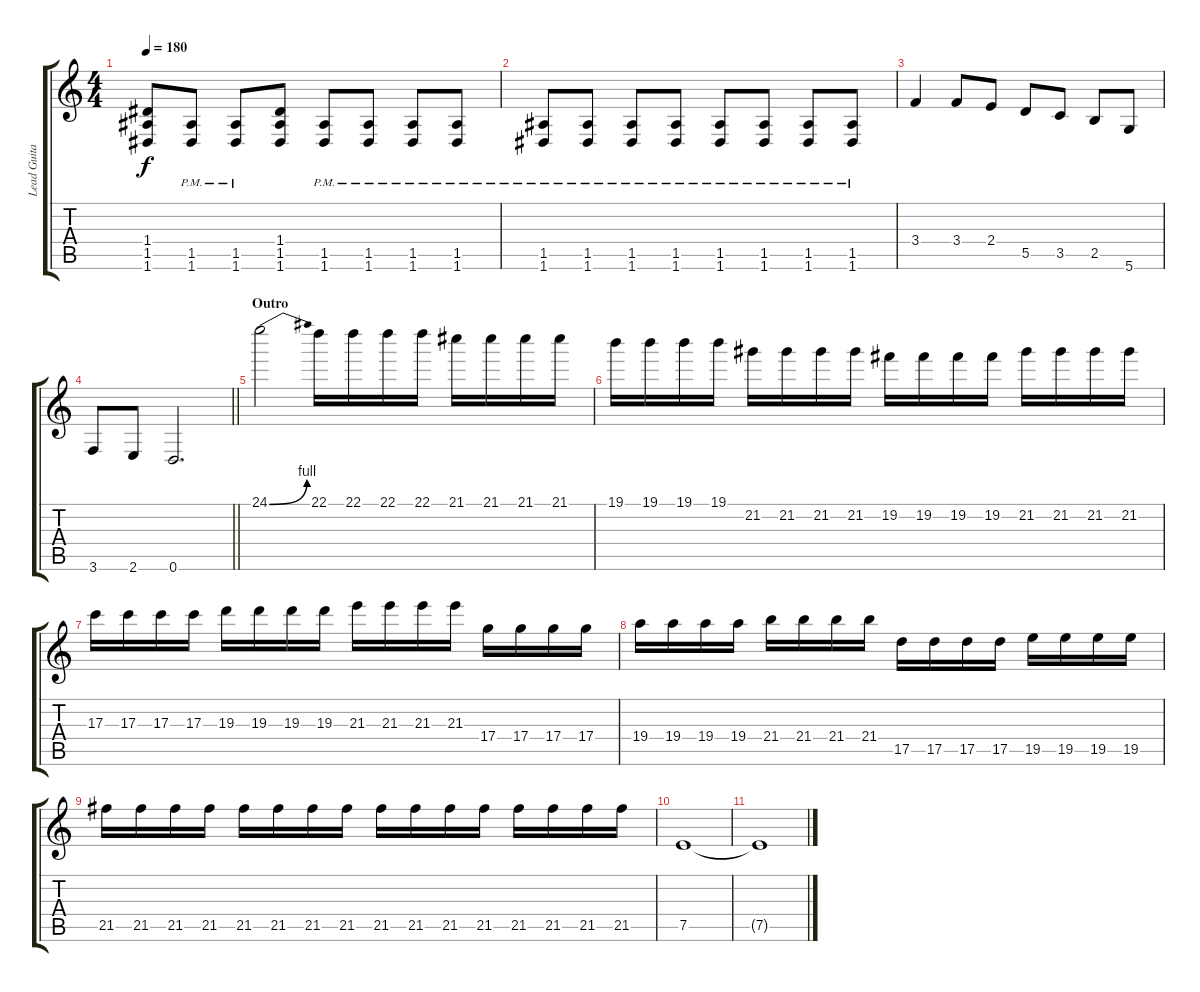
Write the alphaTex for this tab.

\track ("Lead Guitar" "Lead Guita") {instrument overdrivenguitar}
\staff {score tabs}
\tuning (E4 B3 G3 D3 A2 D2) {hide}
\ts (4 4)
\tempo 180
\clef g2
\ks c
(1.4 1.5 1.6).8{dy f} (1.5{pm} 1.6{pm}).8 (1.5{pm} 1.6{pm}).8 (1.4 1.5 1.6).8 (1.5{pm} 1.6{pm}).8 (1.5{pm} 1.6{pm}).8 (1.5{pm} 1.6{pm}).8 (1.5{pm} 1.6{pm}).8 |
(1.5{pm} 1.6{pm}).8 (1.5{pm} 1.6{pm}).8 (1.5{pm} 1.6{pm}).8 (1.5{pm} 1.6{pm}).8 (1.5{pm} 1.6{pm}).8 (1.5{pm} 1.6{pm}).8 (1.5{pm} 1.6{pm}).8 (1.5{pm} 1.6{pm}).8 |
3.4.4 3.4.8 2.4.8 5.5.8 3.5.8 2.5.8 5.6.8 |
\barLineRight lightlight
3.6.8 2.6.8 0.6.2{d} |
\section ("" "Outro")
24.1{be (bend 0 0 60 4)}.2 22.1.16 22.1.16 22.1.16 22.1.16 21.1.16 21.1.16 21.1.16 21.1.16 |
19.1.16 19.1.16 19.1.16 19.1.16 21.2.16 21.2.16 21.2.16 21.2.16 19.2.16 19.2.16 19.2.16 19.2.16 21.2.16 21.2.16 21.2.16 21.2.16 |
17.3.16 17.3.16 17.3.16 17.3.16 19.3.16 19.3.16 19.3.16 19.3.16 21.3.16 21.3.16 21.3.16 21.3.16 17.4.16 17.4.16 17.4.16 17.4.16 |
19.4.16 19.4.16 19.4.16 19.4.16 21.4.16 21.4.16 21.4.16 21.4.16 17.5.16 17.5.16 17.5.16 17.5.16 19.5.16 19.5.16 19.5.16 19.5.16 |
21.5.16 21.5.16 21.5.16 21.5.16 21.5.16 21.5.16 21.5.16 21.5.16 21.5.16 21.5.16 21.5.16 21.5.16 21.5.16 21.5.16 21.5.16 21.5.16 |
7.5.1 |
7.5{t}.1
